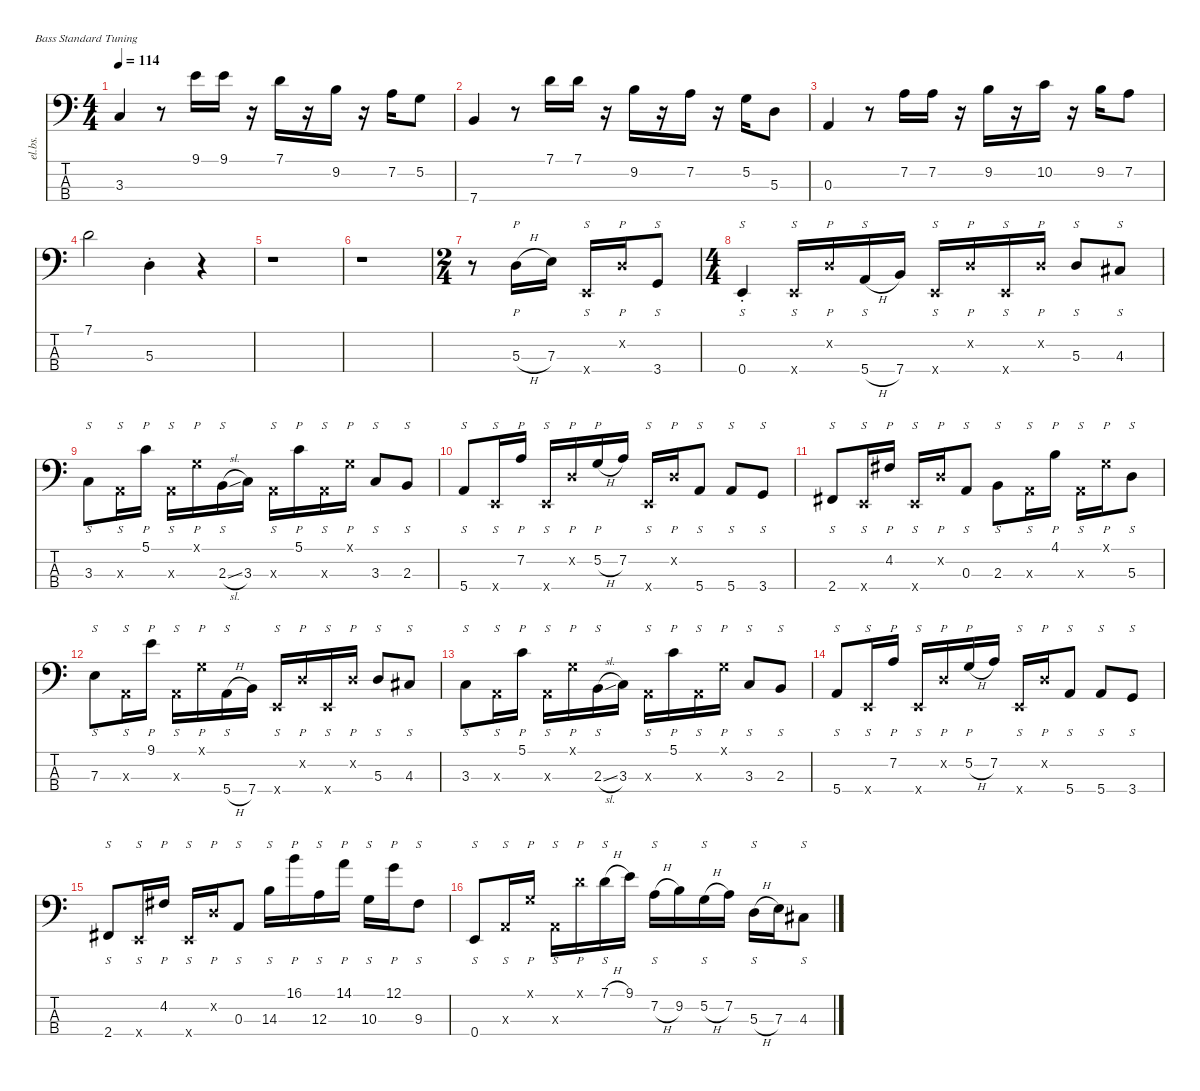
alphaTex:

\defaultSystemsLayout 4
\hideDynamics
\bracketExtendMode nobrackets
\track ("Electric Bass" "el.bs.") {instrument electricbassfinger}
\staff {score tabs}
\tuning (G2 D2 A1 E1)
\ts (4 4)
\tempo 114
\clef f4
\ks c
3.3.4{dy mf beam Up} r.8{beam Down} 9.1.16{beam Down} 9.1.16{beam Down} r.16{beam Down} 7.1.16{beam Down} r.16{beam Down} 9.2.16{beam Down} r.16{beam Down} 7.2.16{beam Down} 5.2.8{beam Down} |
7.4.4{beam Up} r.8{beam Down} 7.1.16{beam Down} 7.1.16{beam Down} r.16{beam Down} 9.2.16{beam Down} r.16{beam Down} 7.2.16{beam Down} r.16{beam Down} 5.2.16{beam Down} 5.3.8{beam Down} |
0.3.4{beam Up} r.8{beam Down} 7.2.16{beam Down} 7.2.16{beam Down} r.16{beam Down} 9.2.16{beam Down} r.16{beam Down} 10.2.16{beam Down} r.16{beam Down} 9.2.16{beam Down} 7.2.8{beam Down} |
7.1.2{beam Down} 5.3{st}.4{beam Down} r.4{beam Down} |
r.1{beam Down} |
r.1{beam Down} |
\ts (2 4)
\beaming (8 2 2)
r.8{beam Down} 5.3{h}.16{p beam Down} 7.3.16{beam Down} 0.4{x}.16{s beam Up} 0.2{x}.16{p beam Up} 3.4.8{s beam Up} |
\ts (4 4)
\beaming (8 2 2 2 2)
0.4{st}.4{s beam Up} 0.4{x}.16{s beam Up} 0.2{x}.16{p beam Up} 5.4{h}.16{s beam Up} 7.4.16{beam Up} 0.4{x}.16{s beam Up} 0.2{x}.16{p beam Up} 0.4{x}.16{s beam Up} 0.2{x}.16{p beam Up} 5.3.8{s beam Up} 4.3{acc #}.8{s beam Up} |
3.3.8{s beam Down} 0.3{x}.16{s beam Down} 5.1.16{p beam Down} 0.3{x}.16{s beam Down} 0.1{x}.16{p beam Down} 2.3{sl}.16{s beam Down} 3.3.16{beam Down} 0.3{x}.16{s beam Down} 5.1.16{p beam Down} 0.3{x}.16{s beam Down} 0.1{x}.16{p beam Down} 3.3.8{s beam Up} 2.3.8{s beam Up} |
5.4.8{s beam Up} 0.4{x}.16{s beam Up} 7.2.16{p beam Up} 0.4{x}.16{s beam Up} 0.2{x}.16{p beam Up} 5.2{h}.16{p beam Up} 7.2.16{beam Up} 0.4{x}.16{s beam Up} 0.2{x}.16{p beam Up} 5.4.8{s beam Up} 5.4.8{s beam Up} 3.4.8{s beam Up} |
2.4{acc #}.8{s beam Up} 0.4{x}.16{s beam Up} 4.2{acc #}.16{p beam Up} 0.4{x}.16{s beam Up} 0.2{x}.16{p beam Up} 0.3.8{s beam Up} 2.3.8{s beam Down} 0.3{x}.16{s beam Down} 4.1.16{p beam Down} 0.3{x}.16{s beam Down} 0.1{x}.16{p beam Down} 5.3.8{s beam Down} |
7.3.8{s beam Down} 0.3{x}.16{s beam Down} 9.1.16{p beam Down} 0.3{x}.16{s beam Down} 0.1{x}.16{p beam Down} 5.4{h}.16{s beam Down} 7.4.16{beam Down} 0.4{x}.16{s beam Up} 0.2{x}.16{p beam Up} 0.4{x}.16{s beam Up} 0.2{x}.16{p beam Up} 5.3.8{s beam Up} 4.3{acc #}.8{s beam Up} |
3.3.8{s beam Down} 0.3{x}.16{s beam Down} 5.1.16{p beam Down} 0.3{x}.16{s beam Down} 0.1{x}.16{p beam Down} 2.3{sl}.16{s beam Down} 3.3.16{beam Down} 0.3{x}.16{s beam Down} 5.1.16{p beam Down} 0.3{x}.16{s beam Down} 0.1{x}.16{p beam Down} 3.3.8{s beam Up} 2.3.8{s beam Up} |
5.4.8{s beam Up} 0.4{x}.16{s beam Up} 7.2.16{p beam Up} 0.4{x}.16{s beam Up} 0.2{x}.16{p beam Up} 5.2{h}.16{p beam Up} 7.2.16{beam Up} 0.4{x}.16{s beam Up} 0.2{x}.16{p beam Up} 5.4.8{s beam Up} 5.4.8{s beam Up} 3.4.8{s beam Up} |
2.4{acc #}.8{s beam Up} 0.4{x}.16{s beam Up} 4.2{acc #}.16{p beam Up} 0.4{x}.16{s beam Up} 0.2{x}.16{p beam Up} 0.3.8{s beam Up} 14.3.16{s beam Down} 16.1.16{p beam Down} 12.3.16{s beam Down} 14.1.16{p beam Down} 10.3.16{s beam Down} 12.1.16{p beam Down} 9.3{acc #}.8{s beam Down} |
0.4.8{s beam Up} 0.3{x}.16{s beam Up} 0.1{x}.16{p beam Up} 0.3{x}.16{s beam Down} 7.1{x}.16{p beam Down} 7.1{h}.16{s beam Down} 9.1.16{beam Down} 7.2{h}.16{s beam Down} 9.2.16{beam Down} 5.2{h}.16{s beam Down} 7.2.16{beam Down} 5.3{h}.16{s beam Down} 7.3.16{beam Down} 4.3{acc #}.8{s beam Down}
